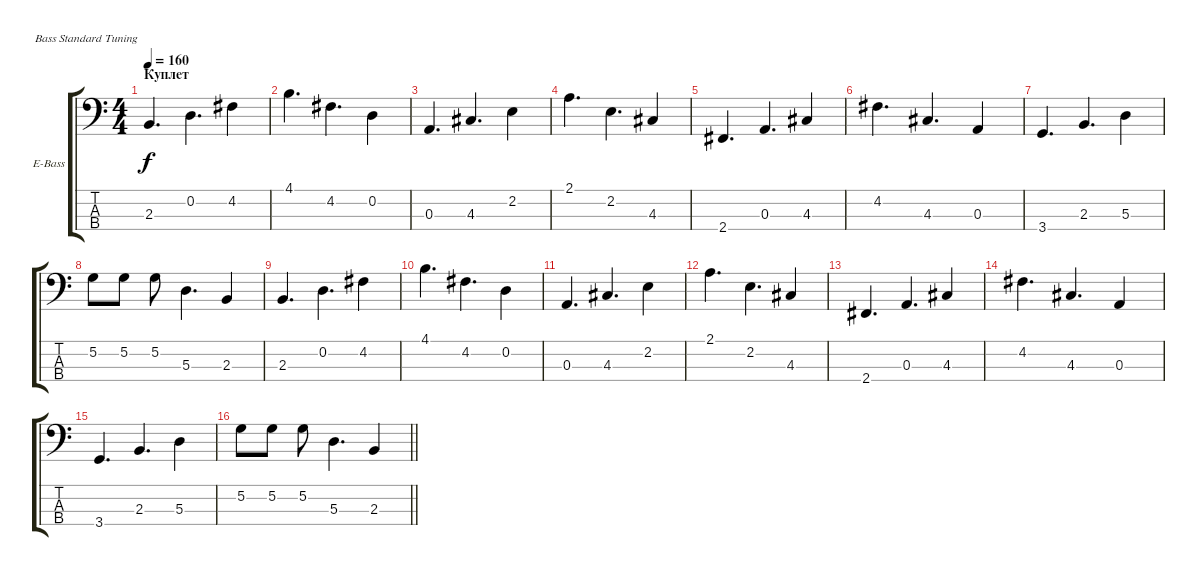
\bracketExtendMode groupsimilarinstruments
\firstSystemTrackNameOrientation horizontal
\otherSystemsTrackNameOrientation horizontal
\track ("Бас гитара" "E-Bass") {instrument electricbassfinger}
\staff {score tabs}
\tuning (G2 D2 A1 E1)
\ts (4 4)
\section ("" "Куплет")
\tempo 160
\clef f4
\ks c
2.3.4{d dy f} 0.2.4{d} 4.2.4 |
4.1.4{d} 4.2.4{d} 0.2.4 |
0.3.4{d} 4.3.4{d} 2.2.4 |
2.1.4{d} 2.2.4{d} 4.3.4 |
2.4.4{d} 0.3.4{d} 4.3.4 |
4.2.4{d} 4.3.4{d} 0.3.4 |
3.4.4{d} 2.3.4{d} 5.3.4 |
5.2.8 5.2.8 5.2.8 5.3.4{d} 2.3.4 |
2.3.4{d} 0.2.4{d} 4.2.4 |
4.1.4{d} 4.2.4{d} 0.2.4 |
0.3.4{d} 4.3.4{d} 2.2.4 |
2.1.4{d} 2.2.4{d} 4.3.4 |
2.4.4{d} 0.3.4{d} 4.3.4 |
4.2.4{d} 4.3.4{d} 0.3.4 |
3.4.4{d} 2.3.4{d} 5.3.4 |
\barLineRight lightlight
5.2.8 5.2.8 5.2.8 5.3.4{d} 2.3.4
